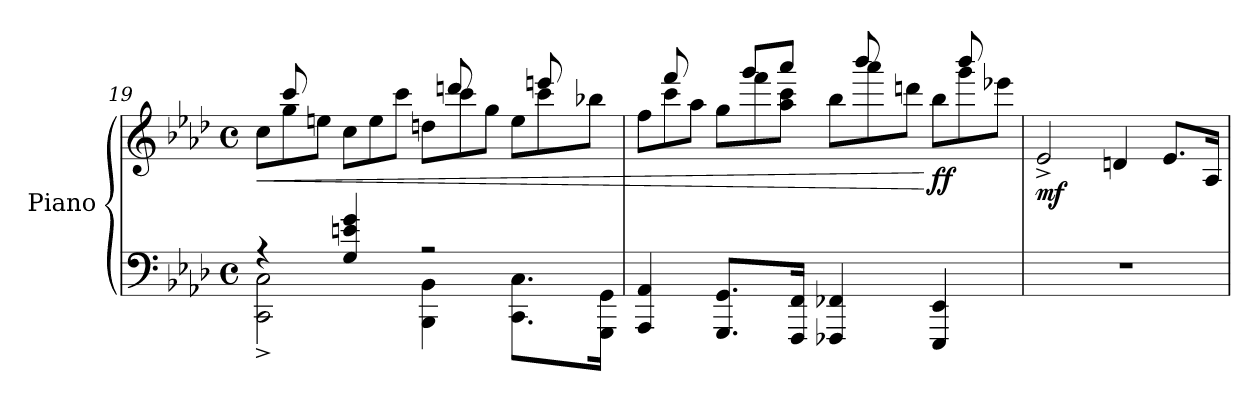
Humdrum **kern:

**kern	**kern	**dynam
*part1	*part1	*part1
*staff2	*staff1	*staff1/2
*I"Piano	*	*
*I'Pno.	*	*
*clefF4	*clefG2	*
*k[b-e-a-d-]	*k[b-e-a-d-]	*
*M4/4	*M4/4	*
*met(c)	*met(c)	*
=19	=19	=19
*^	*	*
*	*	*Xtuplet	*
!	!	!	!LO:HP:b
*	*	*^	*
4r	2CC\^ 2C\^	12rffyy	12cc\L	<
.	.	12ccc/	12gg\	.
.	.	12rffyy	12een\J	.
4G/ 4en/ 4g/	.	4rffyy	12cc\L	.
.	.	.	12ee\	.
.	.	.	12ccc\J	.
2r	4BBB-\ 4BB-\	12raayy	12ddn\L	.
.	.	12dddn/	12ccc\	.
.	.	12raayy	12gg\J	.
.	8.CC\ 8.C\L	12raayy	12ee\L	.
.	.	12eeen/	12ccc\	.
.	.	12raayy	12bb-X\J	.
.	16GGG\ 16GG\Jk	.	.	.
*v	*v	*	*	*
=20	=20	=20	=20
4AAA-/ 4AA-/	12ryy	12ff\L	.
.	12fff/	12ccc\	.
.	12ryy	12aa-\J	.
8.GGG/ 8.GG/L	12ryy	12gg\L	.
.	12ggg/L	12fff\	.
.	12aaa-/J	12aa-\ 12ccc\J	.
16FFF/ 16FF/Jk	.	.	.
4FFF-X/ 4FF-X/	12ryy	12bb-\L	.
.	12bbb-/	12aaa-\	.
.	12rddyy	12dddn\J	.
!	!	!	!LO:DY:n=1:b
4EEE-/ 4EE-/	12rddyy	12bb-\L	[ ff
.	12bbb-/	12ggg\	.
.	12rddyy	12eee-X\J	.
*	*v	*v	*
=21	=21	=21
*	*MM132	*
*	*^	*
!	!	!	!LO:DY:b
*	*v	*v	*
1r	2e-^/	mf
.	4dn/	.
.	8.e-/L	.
.	16A-/Jk	.
=	=	=
*-	*-	*-
